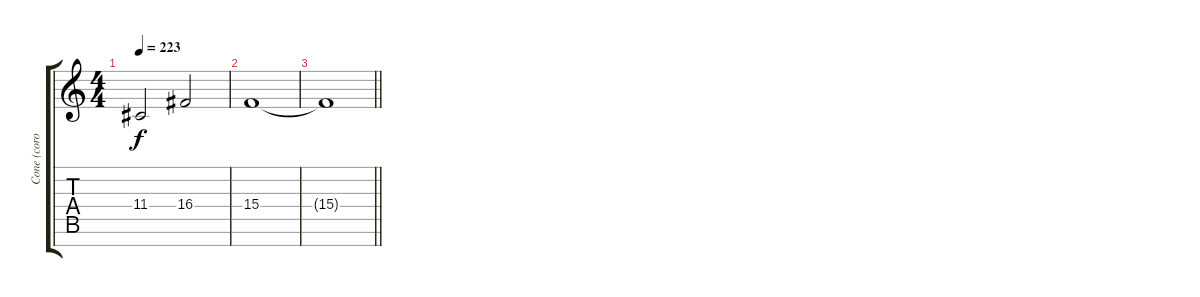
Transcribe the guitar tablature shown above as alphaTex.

\track ("Cone (coros)" "Cone (coro") {instrument lead6voice}
\staff {score tabs}
\tuning (E4 B3 G3 D3 A2 E2 B1) {hide}
\ts (4 4)
\tempo 223
\clef g2
\ks c
11.4.2{dy f} 16.4.2 |
15.4.1 |
\barLineRight lightlight
15.4{t}.1
